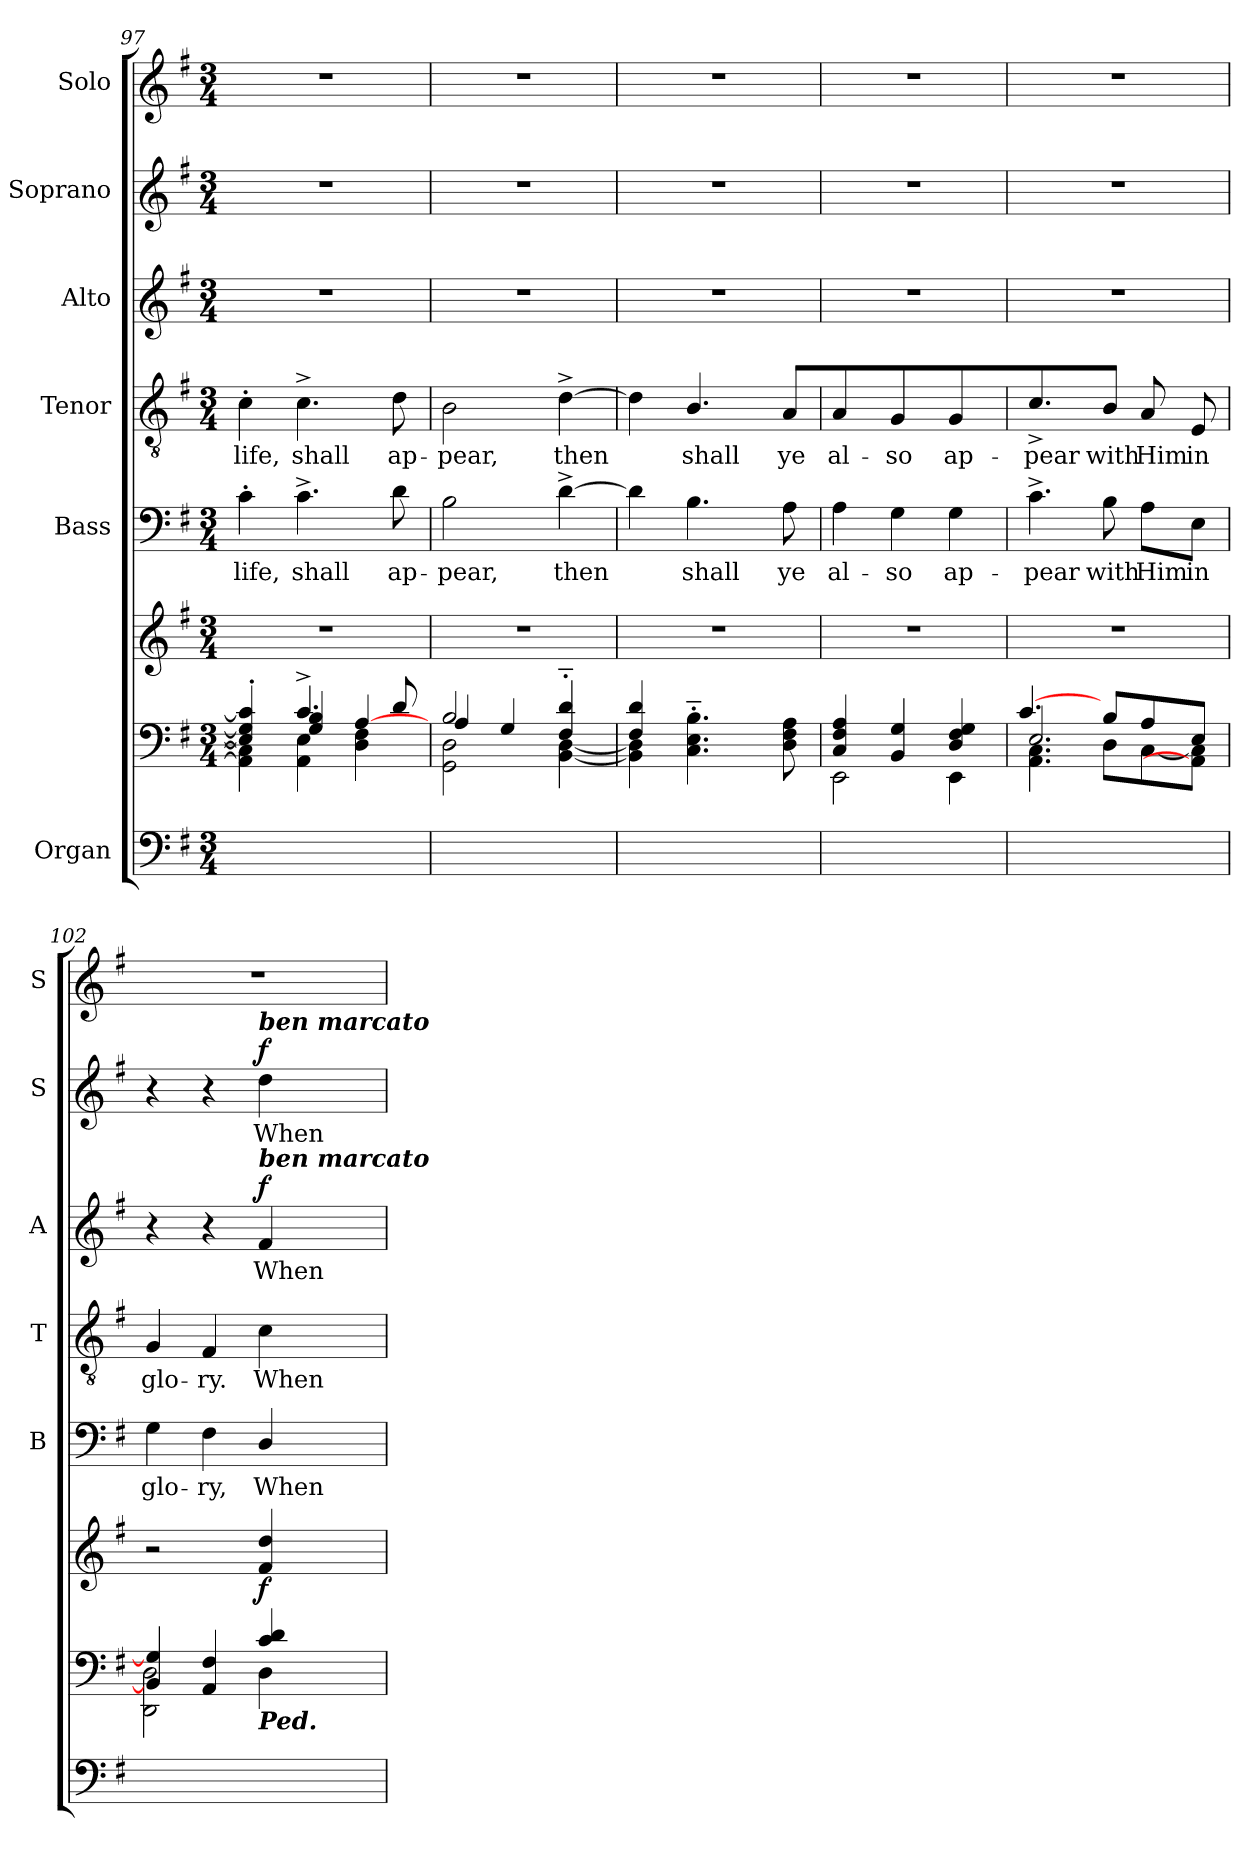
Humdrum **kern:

**kern	**kern	**kern	**dynam	**kern	**text	**kern	**text	**kern	**text	**dynam	**kern	**text	**dynam	**kern
*part6	*part6	*part6	*part6	*part5	*part5	*part4	*part4	*part3	*part3	*part3	*part2	*part2	*part2	*part1
*staff8	*staff7	*staff6	*staff6/7/8	*staff5	*staff5	*staff4	*staff4	*staff3	*staff3	*staff3	*staff2	*staff2	*staff2	*staff1
*I"Organ	*	*	*	*I"Bass	*	*I"Tenor	*	*I"Alto	*	*	*I"Soprano	*	*	*I"Solo
*	*	*	*	*I'B	*	*I'T	*	*I'A	*	*	*I'S	*	*	*I'S
*clefF4	*clefF4	*clefG2	*	*clefF4	*	*clefGv2	*	*clefG2	*	*	*clefG2	*	*	*clefG2
*k[f#]	*k[f#]	*k[f#]	*	*k[f#]	*	*k[f#]	*	*k[f#]	*	*	*k[f#]	*	*	*k[f#]
*G:	*G:	*G:	*	*G:	*	*G:	*	*G:	*	*	*G:	*	*	*G:
*M3/4	*M3/4	*M3/4	*	*M3/4	*	*M3/4	*	*M3/4	*	*	*M3/4	*	*	*M3/4
=97	=97	=97	=97	=97	=97	=97	=97	=97	=97	=97	=97	=97	=97	=97
*	*^	*	*	*	*	*	*	*	*	*	*	*	*	*
*	*	*^	*	*	*	*	*	*	*	*	*	*	*	*	*
!	!	!	!	!LO:N:vis=1	!	!	!LO:LY:b	!	!LO:LY:b	!LO:N:vis=1	!	!	!LO:N:vis=1	!	!	!
2.ryy	4E/]' 4G/]' 4c/]'	4AA\] 4C\]	4ryy	2.r	.	4c'	life,	4c'	life,	2.r	.	.	2.r	.	.	2.r
!	!	!	!	!	!	!	!LO:LY:b	!	!LO:LY:b	!	!	!	!	!	!	!
.	4.c^/	4AA\ 4E\	4G/ 4B/	.	.	4.c^	shall	4.c^	shall	.	.	.	.	.	.	.
.	.	4D\ 4F#\	[4A/	.	.	.	.	.	.	.	.	.	.	.	.	.
!	!	!	!	!	!	!	!LO:LY:b	!	!LO:LY:b	!	!	!	!	!	!	!
.	8d/	.	.	.	.	8d	ap-	8d	ap-	.	.	.	.	.	.	.
=98	=98	=98	=98	=98	=98	=98	=98	=98	=98	=98	=98	=98	=98	=98	=98	=98
!	!	!	!	!LO:N:vis=1	!	!	!LO:LY:b	!	!LO:LY:b	!LO:N:vis=1	!	!	!LO:N:vis=1	!	!	!
2.ryy	2B/	2GG\ 2D\	4A/	2.r	.	2B	-pear,	2B	-pear,	2.r	.	.	2.r	.	.	2.r
.	.	.	4G/	.	.	.	.	.	.	.	.	.	.	.	.	.
!	!	!	!	!	!	!	!LO:LY:b	!	!LO:LY:b	!	!	!	!	!	!	!
.	4F#/'~ 4d/'~	[4BB\ [4D\	4ryy	.	.	[4d^	then	[4d^	then	.	.	.	.	.	.	.
=99	=99	=99	=99	=99	=99	=99	=99	=99	=99	=99	=99	=99	=99	=99	=99	=99
!	!	!	!	!LO:N:vis=1	!	!	!	!	!	!LO:N:vis=1	!	!	!LO:N:vis=1	!	!	!
2.ryy	4F#/ 4d/	4BB\] 4D\]	2ryy	2.r	.	4d]	.	4d]	.	2.r	.	.	2.r	.	.	2.r
!	!	!	!	!	!	!	!LO:LY:b	!	!LO:LY:b	!	!	!	!	!	!	!
.	4.C\'~ 4.E\'~ 4.B\'~	2ryy	.	.	.	4.B	shall	4.B/	shall	.	.	.	.	.	.	.
.	.	.	4ryy	.	.	.	.	.	.	.	.	.	.	.	.	.
!	!	!	!	!	!	!	!LO:LY:b	!	!LO:LY:b	!	!	!	!	!	!	!
.	8D\ 8F#\ 8A\	.	.	.	.	8A	ye	8AL	ye	.	.	.	.	.	.	.
=100	=100	=100	=100	=100	=100	=100	=100	=100	=100	=100	=100	=100	=100	=100	=100	=100
!	!	!	!	!LO:N:vis=1	!	!	!LO:LY:b	!	!LO:LY:b	!LO:N:vis=1	!	!	!LO:N:vis=1	!	!	!
2.ryy	4C/ 4F#/ 4A/	2EE\	2.ryy	2.r	.	4A	al-	4A	al-	2.r	.	.	2.r	.	.	2.r
!	!	!	!	!	!	!	!LO:LY:b	!	!LO:LY:b	!	!	!	!	!	!	!
.	4BB/ 4G/	.	.	.	.	4G	-so	4G	-so	.	.	.	.	.	.	.
!	!	!	!	!	!	!	!LO:LY:b	!	!LO:LY:b	!	!	!	!	!	!	!
.	4D/ 4F#/ 4G/	4EE\	.	.	.	4G	ap-	4G	ap-	.	.	.	.	.	.	.
=101	=101	=101	=101	=101	=101	=101	=101	=101	=101	=101	=101	=101	=101	=101	=101	=101
!	!	!	!	!LO:N:vis=1	!	!	!LO:LY:b	!	!LO:LY:b	!LO:N:vis=1	!	!	!LO:N:vis=1	!	!	!
2.ryy	2.E/	4.AA\ 4.C\	[4.c/	2.r	.	4.c^	-pear	4.c^	-pear	2.r	.	.	2.r	.	.	2.r
!	!	!	!	!	!	!	!LO:LY:b	!	!LO:LY:b	!	!	!	!	!	!	!
.	.	8D\L	8B/L	.	.	8B	with	8B/J	with	.	.	.	.	.	.	.
!	!	!	!	!	!	!	!LO:LY:b	!	!LO:LY:b	!	!	!	!	!	!	!
.	.	[8C\	8A/	.	.	8A\L	Him	8A	Him	.	.	.	.	.	.	.
!	!	!	!	!	!	!	!LO:LY:b	!	!LO:LY:b	!	!	!	!	!	!	!
.	.	8AA\] 8C\]J	8E/J	.	.	8E\J	in	8E	in	.	.	.	.	.	.	.
=102	=102	=102	=102	=102	=102	=102	=102	=102	=102	=102	=102	=102	=102	=102	=102	=102
!	!	!	!LO:N:vis=1	!	!	!	!LO:LY:b	!	!LO:LY:b	!	!	!	!	!	!	!
2.ryy	4BB/] 4G/]	2DD\ 2D\	2.ryy	2r	.	4G	glo-	4G	glo-	4r	.	.	4r	.	.	2.r
!	!	!	!	!	!	!	!LO:LY:b	!	!LO:LY:b	!	!	!	!	!	!	!
.	4AA/ 4F#/	.	.	.	.	4F#	-ry,	4F#	-ry.	4r	.	.	4r	.	.	.
!	!	!	!	!	!	!	!	!	!	!	!	!	!LO:TX:a:Bi:t=ben marcato	!	!	!
!	!	!	!	!	!	!	!	!	!	!LO:TX:a:Bi:t=ben marcato	!	!	!	!	!	!
!	!LO:TX:b:Bi:t=Ped.	!	!	!	!	!	!	!	!	!	!	!	!	!	!	!
!	!	!	!	!	!LO:DY:a=2	!	!LO:LY:b	!	!LO:LY:b	!	!LO:LY:b	!LO:DY:b	!	!LO:LY:b	!LO:DY:b	!
.	4c/ 4d/	4D\	.	4f# 4dd	f	4D/	When	4c	When	4f#	When	f	4dd	When	f	.
*	*v	*v	*v	*	*	*	*	*	*	*	*	*	*	*	*	*
=	=	=	=	=	=	=	=	=	=	=	=	=	=	=
*-	*-	*-	*-	*-	*-	*-	*-	*-	*-	*-	*-	*-	*-	*-
